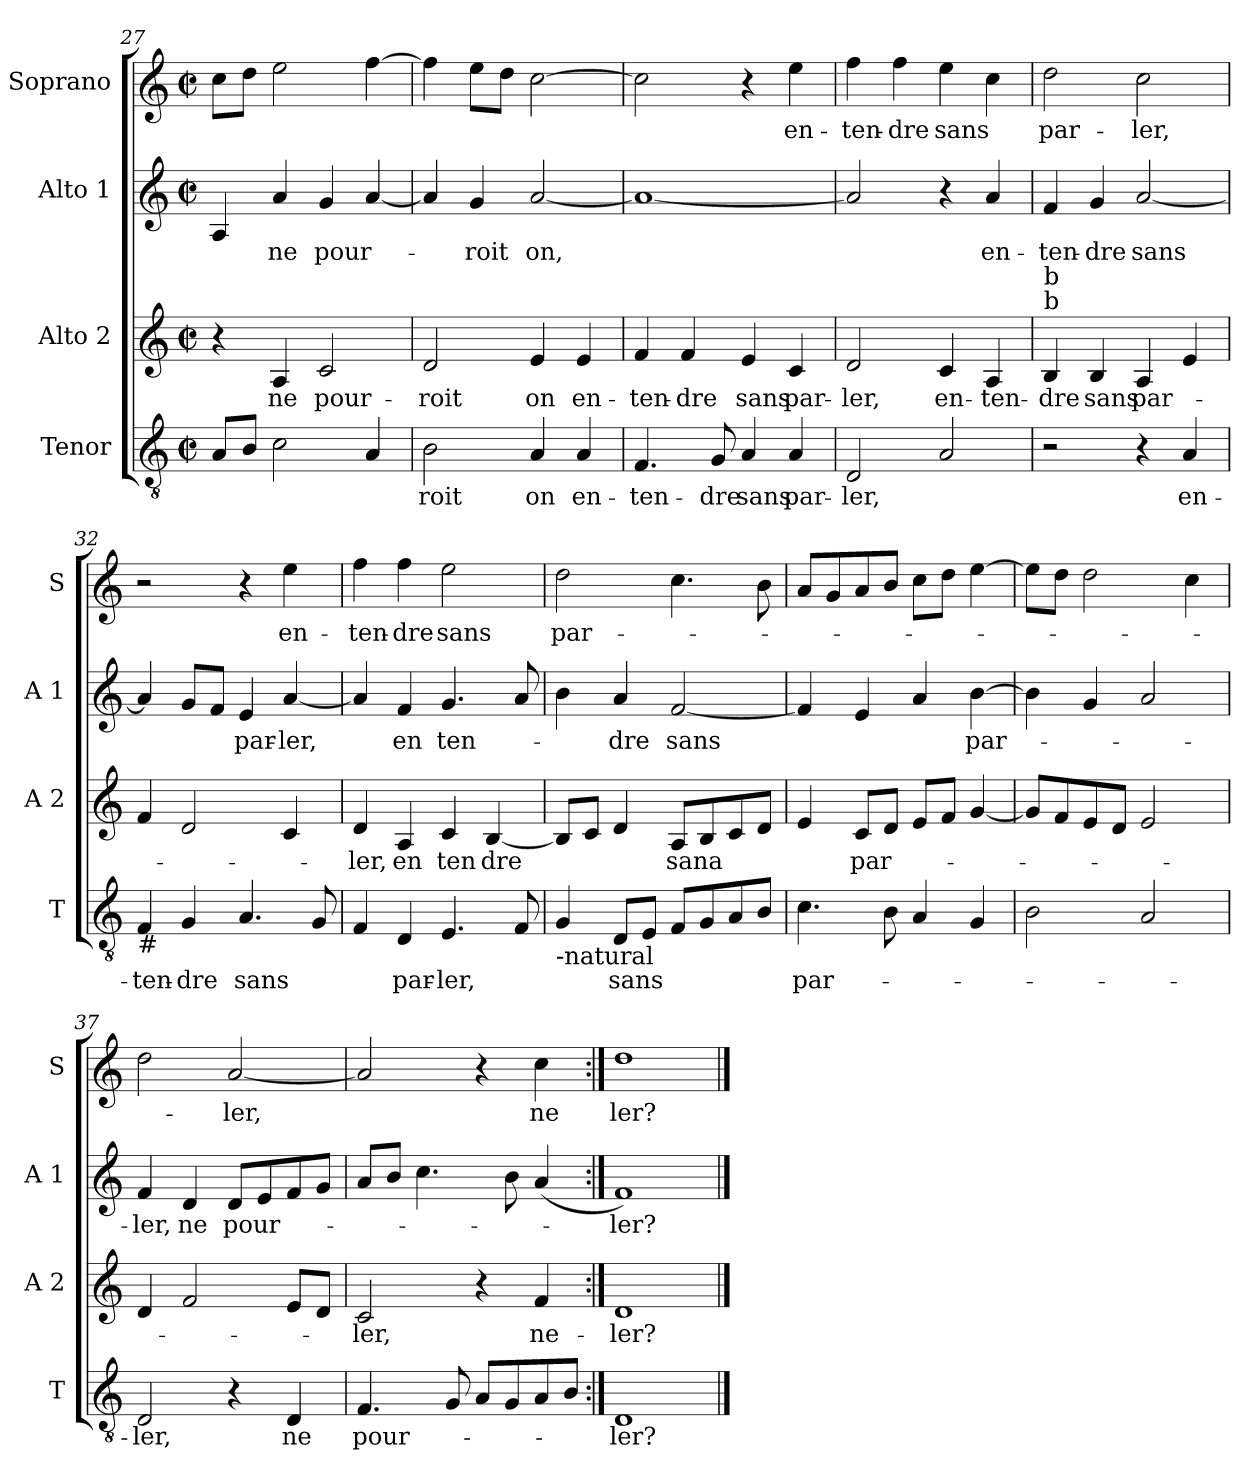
**kern	**text	**kern	**text	**kern	**text	**kern	**text
*part4	*part4	*part3	*part3	*part2	*part2	*part1	*part1
*staff4	*staff4	*staff3	*staff3	*staff2	*staff2	*staff1	*staff1
*I"Tenor	*	*I"Alto 2	*	*I"Alto 1	*	*I"Soprano	*
*I'T	*	*I'A 2	*	*I'A 1	*	*I'S	*
*clefGv2	*	*clefG2	*	*clefG2	*	*clefG2	*
*k[]	*	*k[]	*	*k[]	*	*k[]	*
*C:	*	*C:	*	*C:	*	*C:	*
*M2/2	*	*M2/2	*	*M2/2	*	*M2/2	*
*met(c|)	*	*met(c|)	*	*met(c|)	*	*met(c|)	*
=27	=27	=27	=27	=27	=27	=27	=27
8A/L	.	4r	.	4A/	.	8cc\L	.
8B/J	.	.	.	.	.	8dd\J	.
!	!	!	!LO:LY:b	!	!LO:LY:b	!	!
2c\	.	4A/	ne	4a/	ne	2ee\	.
!	!	!	!LO:LY:b	!	!LO:LY:b	!	!
.	.	2c/	pour-	4g/	pour-	.	.
4A/	.	.	.	[4a/	.	[4ff\	.
=28	=28	=28	=28	=28	=28	=28	=28
!	!LO:LY:b	!	!LO:LY:b	!	!	!	!
2B\	-roit	2d/	-roit	4a/]	.	4ff\]	.
!	!	!	!	!	!LO:LY:b	!	!
.	.	.	.	4g/	-roit	8ee\L	.
.	.	.	.	.	.	8dd\J	.
!	!LO:LY:b	!	!LO:LY:b	!	!LO:LY:b	!	!
4A/	on	4e/	on	[2a/	on,	[2cc\	.
!	!LO:LY:b	!	!LO:LY:b	!	!	!	!
4A/	en-	4e/	en-	.	.	.	.
=29	=29	=29	=29	=29	=29	=29	=29
!	!LO:LY:b	!	!LO:LY:b	!	!	!	!
4.F/	-ten-	4f/	-ten-	1a_	.	2cc\]	.
!	!	!	!LO:LY:b	!	!	!	!
.	.	4f/	-dre	.	.	.	.
!	!LO:LY:b	!	!	!	!	!	!
8G/	-dre	.	.	.	.	.	.
!	!LO:LY:b	!	!LO:LY:b	!	!	!	!
4A/	sans	4e/	sans	.	.	4r	.
!	!LO:LY:b	!	!LO:LY:b	!	!	!	!LO:LY:b
4A/	par-	4c/	par-	.	.	4ee\	en-
!!LO:LB:g=z
=30	=30	=30	=30	=30	=30	=30	=30
!	!LO:LY:b	!	!LO:LY:b	!	!	!	!LO:LY:b
2D/	-ler,	2d/	-ler,	2a/]	.	4ff\	-ten-
!	!	!	!	!	!	!	!LO:LY:b
.	.	.	.	.	.	4ff\	-dre
!	!	!	!LO:LY:b	!	!	!	!LO:LY:b
2A/	.	4c/	en-	4r	.	4ee\	sans
!	!	!	!LO:LY:b	!	!LO:LY:b	!	!
.	.	4A/	-ten-	4a/	en-	4cc\	.
=31	=31	=31	=31	=31	=31	=31	=31
!	!	!LO:TX:a:t=b	!	!	!	!	!
!	!	!LO:TX:a:t=b	!	!	!	!	!
!	!	!	!LO:LY:b	!	!LO:LY:b	!	!LO:LY:b
2r	.	4B/	-dre	4f/	-ten-	2dd\	par-
!	!	!	!LO:LY:b	!	!LO:LY:b	!	!
.	.	4B/	sans	4g/	-dre	.	.
!	!	!	!LO:LY:b	!	!LO:LY:b	!	!LO:LY:b
4r	.	4A/	par-	[2a/	sans	2cc\	-ler,
!	!LO:LY:b	!	!	!	!	!	!
4A/	en-	4e/	.	.	.	.	.
=32	=32	=32	=32	=32	=32	=32	=32
!LO:TX:b:t=#	!	!	!	!	!	!	!
!	!LO:LY:b	!	!	!	!	!	!
4F/	-ten-	4f/	.	4a/]	.	2r	.
!	!LO:LY:b	!	!	!	!	!	!
4G/	-dre	2d/	.	8g/L	.	.	.
.	.	.	.	8f/J	.	.	.
!	!LO:LY:b	!	!	!	!LO:LY:b	!	!
4.A/	sans	.	.	4e/	par-	4r	.
!	!	!	!	!	!LO:LY:b	!	!LO:LY:b
.	.	4c/	.	[4a/	-ler,	4ee\	en-
8G/	.	.	.	.	.	.	.
=33	=33	=33	=33	=33	=33	=33	=33
!	!	!	!LO:LY:b	!	!	!	!LO:LY:b
4F/	.	4d/	-ler,	4a/]	.	4ff\	-ten-
!	!LO:LY:b	!	!LO:LY:b	!	!LO:LY:b	!	!LO:LY:b
4D/	par-	4A/	en	4f/	en	4ff\	-dre
!	!LO:LY:b	!	!LO:LY:b	!	!LO:LY:b	!	!LO:LY:b
4.E/	-ler,	4c/	ten	4.g/	ten-	2ee\	sans
!	!	!	!LO:LY:b	!	!	!	!
.	.	[4B/	dre	.	.	.	.
8F/	.	.	.	8a/	.	.	.
=34	=34	=34	=34	=34	=34	=34	=34
!LO:TX:b:t=-natural	!	!	!	!	!	!	!
!	!	!	!	!	!	!	!LO:LY:b
4G/	.	8B/L]	.	4b\	.	2dd\	par-
.	.	8c/J	.	.	.	.	.
!	!LO:LY:b	!	!	!	!LO:LY:b	!	!
8D/L	sans	4d/	.	4a/	-dre	.	.
8E/J	.	.	.	.	.	.	.
!	!	!	!LO:LY:b	!	!LO:LY:b	!	!
8F/L	.	8A/L	sana	[2f/	sans	4.cc\	.
8G/	.	8B/	.	.	.	.	.
8A/	.	8c/	.	.	.	.	.
8B/J	.	8d/J	.	.	.	8b\	.
!!LO:LB:g=z
=35	=35	=35	=35	=35	=35	=35	=35
!	!LO:LY:b	!	!	!	!	!	!
4.c\	par-	4e/	.	4f/]	.	8a/L	.
.	.	.	.	.	.	8g/	.
!	!	!	!LO:LY:b	!	!	!	!
.	.	8c/L	par-	4e/	.	8a/	.
8B\	.	8d/J	.	.	.	8b/J	.
4A/	.	8e/L	.	4a/	.	8cc\L	.
.	.	8f/J	.	.	.	8dd\J	.
!	!	!	!	!	!LO:LY:b	!	!
4G/	.	[4g/	.	[4b\	par-	[4ee\	.
=36	=36	=36	=36	=36	=36	=36	=36
2B\	.	8g/L]	.	4b\]	.	8ee\L]	.
.	.	8f/	.	.	.	8dd\J	.
.	.	8e/	.	4g/	.	2dd\	.
.	.	8d/J	.	.	.	.	.
2A/	.	2e/	.	2a/	.	.	.
.	.	.	.	.	.	4cc\	.
=37	=37	=37	=37	=37	=37	=37	=37
!	!LO:LY:b	!	!	!	!LO:LY:b	!	!
2D/	-ler,	4d/	.	4f/	-ler,	2dd\	.
!	!	!	!	!	!LO:LY:b	!	!
.	.	2f/	.	4d/	ne	.	.
!	!	!	!	!	!LO:LY:b	!	!LO:LY:b
4r	.	.	.	8d/L	pour-	[2a/	-ler,
.	.	.	.	8e/	.	.	.
!	!LO:LY:b	!	!	!	!	!	!
4D/	ne	8e/L	.	8f/	.	.	.
.	.	8d/J	.	8g/J	.	.	.
=38	=38	=38	=38	=38	=38	=38	=38
!	!LO:LY:b	!	!LO:LY:b	!	!	!	!
4.F/	pour-	2c/	-ler,	8a/L	.	2a/]	.
.	.	.	.	8b/J	.	.	.
.	.	.	.	4.cc\	.	.	.
8G/	.	.	.	.	.	.	.
8A/L	.	4r	.	.	.	4r	.
8G/	.	.	.	8b\	.	.	.
!	!	!	!LO:LY:b	!	!	!	!LO:LY:b
8A/	.	4f/	ne-	(<4a/	.	4cc\	ne
8B/J	.	.	.	.	.	.	.
=39:|!	=39:|!	=39:|!	=39:|!	=39:|!	=39:|!	=39:|!	=39:|!
!	!LO:LY:b	!	!LO:LY:b	!	!LO:LY:b	!	!LO:LY:b
1D	-ler?	1d	-ler?	1f)	-ler?	1dd	ler?
==	==	==	==	==	==	==	==
*-	*-	*-	*-	*-	*-	*-	*-
